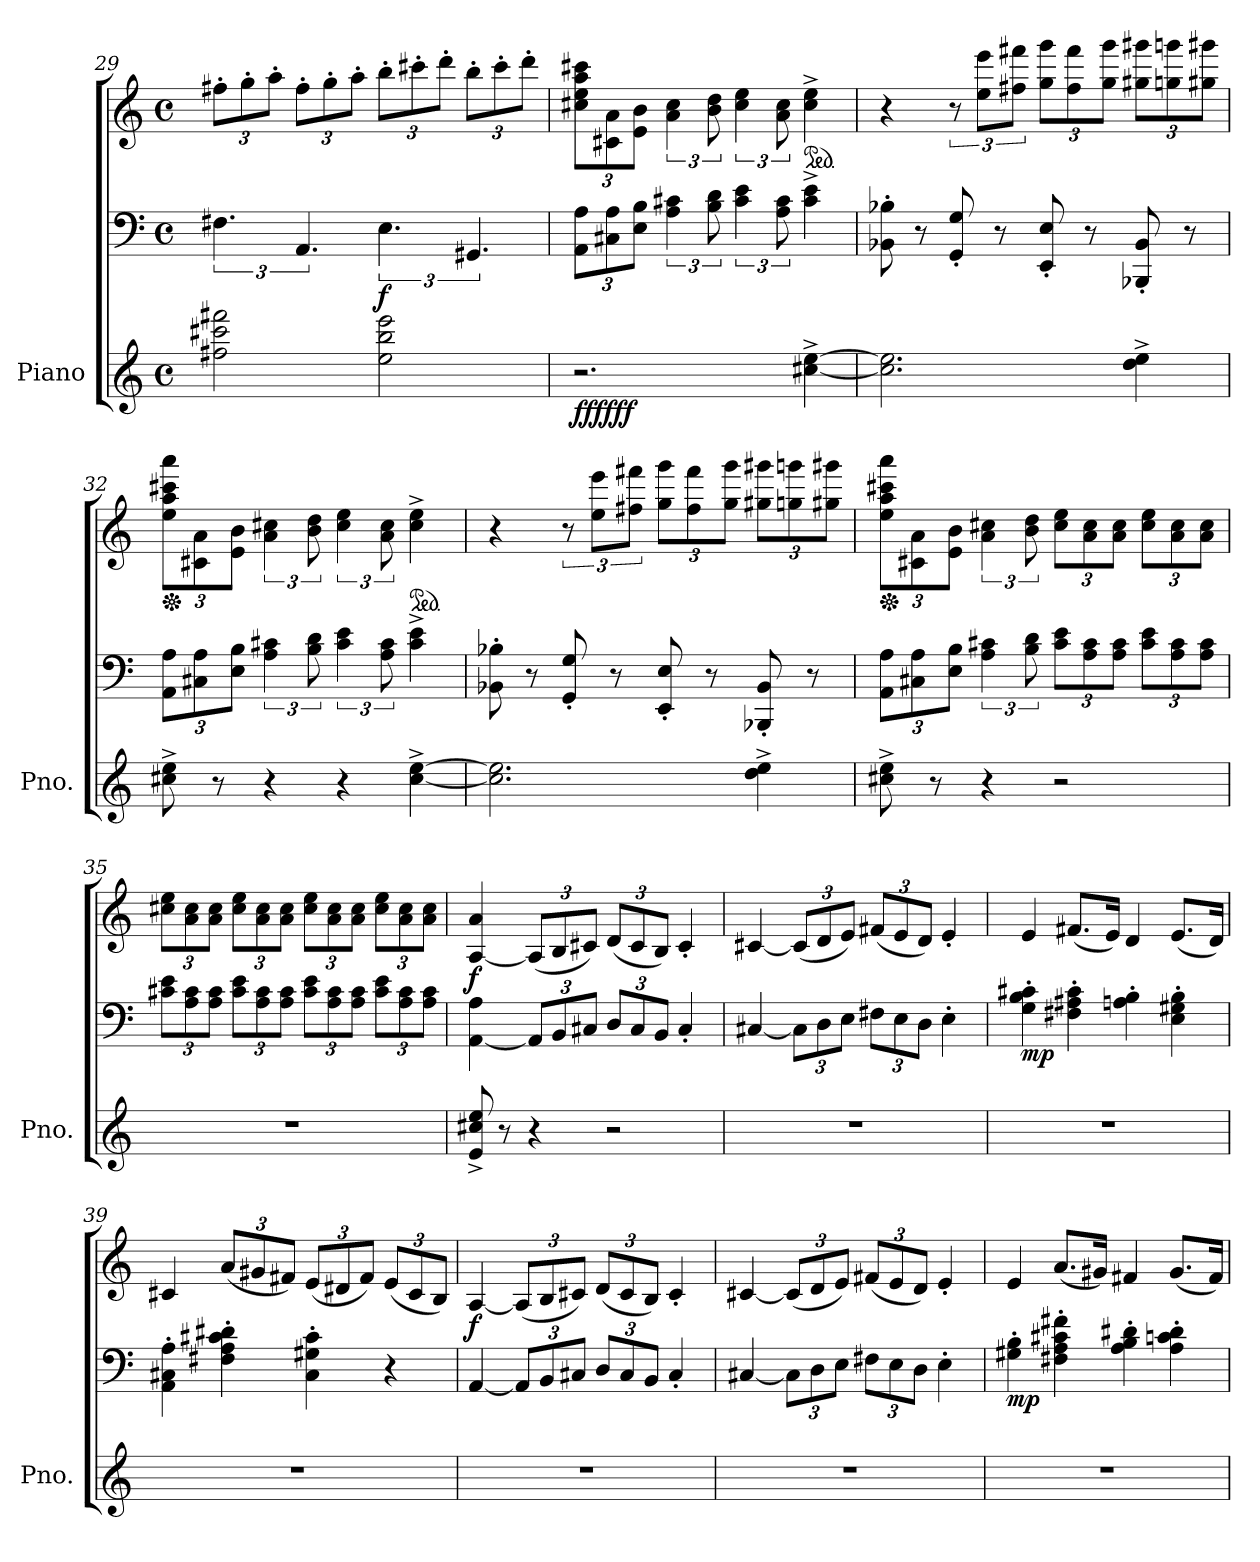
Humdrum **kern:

**kern	**kern	**kern	**dynam
*part1	*part1	*part1	*part1
*staff3	*staff2	*staff1	*staff1/2/3
*I"Piano	*	*	*
*I'Pno.	*	*	*
!!LO:LB:g=z
*clefG2	*clefF4	*clefG2	*
*k[]	*k[]	*k[]	*
*M4/4	*M4/4	*M4/4	*
*met(c)	*met(c)	*met(c)	*
*	*	*Xbrackettup	*
=29	=29	=29	=29
2ff#X\ 2ccc#X\ 2fff#X\	6.F#X\	12ff#X'\L	.
.	.	12gg'\	.
.	.	12aa'\J	.
.	6.AA/	12ff#'\L	.
.	.	12gg'\	.
.	.	12aa'\J	.
!	!	!	!LO:DY:b=2
2ee\ 2bb\ 2eee\	6.E\	12bb'\L	f
.	.	12ccc#X'\	.
.	.	12ddd'\J	.
.	6.GG#X/	12bb'\L	.
.	.	12ccc#'\	.
.	.	12ddd'\J	.
=30	=30	=30	=30
*	*Xbrackettup	*	*
!	!	!	!LO:DY:b=3
!	!	!	!LO:DY:n=1:b=2
!	!	!	!LO:DY:n=2:b
2.r	12AA\ 12A\L	12cc#X\ 12ee\ 12aa\ 12ccc#X\L	ff ff ff
.	12C#X\ 12A\	12c#X\ 12a\	.
.	12E\ 12B\J	12e\ 12b\J	.
*	*brackettup	*brackettup	*
.	6A\ 6c#X\	6a\ 6cc#\	.
.	12B\ 12d\	12b\ 12dd\	.
.	6c#\ 6e\	6cc#\ 6ee\	.
.	12A\ 12c#\	12a\ 12cc#\	.
*	*	*ped	*
[4cc#X\^ [4ee\^	4c#\^ 4e\^	4cc#\^ 4ee\^	.
=31	=31	=31	=31
2.cc#\] 2.ee\]	8BB-X\' 8B-X\'	4r	.
.	8r	.	.
.	8GG/' 8G/'	12r	.
.	.	12ee\ 12eee\L	.
.	8r	.	.
.	.	12ff#X\ 12fff#X\J	.
*	*	*Xbrackettup	*
.	8EE/' 8E/'	12gg\ 12ggg\L	.
.	.	12ff#\ 12fff#\	.
.	8r	.	.
.	.	12gg\ 12ggg\J	.
4dd\^ 4ee\^	8BBB-X/' 8BB-/'	12gg#X\ 12ggg#X\L	.
.	.	12ggn\ 12gggn\	.
.	8r	.	.
.	.	12gg#X\ 12ggg#X\J	.
=32	=32	=32	=32
*	*Xbrackettup	*	*
*	*	*Xped	*
8cc#X\^ 8ee\^	12AA\ 12A\L	12ee\ 12aa\ 12ccc#X\ 12aaa\L	.
.	12C#X\ 12A\	12c#X\ 12a\	.
8r	.	.	.
.	12E\ 12B\J	12e\ 12b\J	.
*	*brackettup	*brackettup	*
4r	6A\ 6c#X\	6a\ 6cc#X\	.
.	12B\ 12d\	12b\ 12dd\	.
4r	6c#\ 6e\	6cc#\ 6ee\	.
.	12A\ 12c#\	12a\ 12cc#\	.
*	*	*ped	*
[4cc#\^ [4ee\^	4c#\^ 4e\^	4cc#\^ 4ee\^	.
!!LO:LB:g=z
=33	=33	=33	=33
2.cc#\] 2.ee\]	8BB-X\' 8B-X\'	4r	.
.	8r	.	.
.	8GG/' 8G/'	12r	.
.	.	12ee\ 12eee\L	.
.	8r	.	.
.	.	12ff#X\ 12fff#X\J	.
*	*	*Xbrackettup	*
.	8EE/' 8E/'	12gg\ 12ggg\L	.
.	.	12ff#\ 12fff#\	.
.	8r	.	.
.	.	12gg\ 12ggg\J	.
4dd\^ 4ee\^	8BBB-X/' 8BB-/'	12gg#X\ 12ggg#X\L	.
.	.	12ggn\ 12gggn\	.
.	8r	.	.
.	.	12gg#X\ 12ggg#X\J	.
=34	=34	=34	=34
*	*Xbrackettup	*	*
*	*	*Xped	*
8cc#X\^ 8ee\^	12AA\ 12A\L	12ee\ 12aa\ 12ccc#X\ 12aaa\L	.
.	12C#X\ 12A\	12c#X\ 12a\	.
8r	.	.	.
.	12E\ 12B\J	12e\ 12b\J	.
*	*brackettup	*brackettup	*
4r	6A\ 6c#X\	6a\ 6cc#X\	.
.	12B\ 12d\	12b\ 12dd\	.
*	*Xbrackettup	*Xbrackettup	*
2r	12c#\ 12e\L	12cc#\ 12ee\L	.
.	12A\ 12c#\	12a\ 12cc#\	.
.	12A\ 12c#\J	12a\ 12cc#\J	.
.	12c#\ 12e\L	12cc#\ 12ee\L	.
.	12A\ 12c#\	12a\ 12cc#\	.
.	12A\ 12c#\J	12a\ 12cc#\J	.
=35	=35	=35	=35
1r	12c#X\ 12e\L	12cc#X\ 12ee\L	.
.	12A\ 12c#\	12a\ 12cc#\	.
.	12A\ 12c#\J	12a\ 12cc#\J	.
.	12c#\ 12e\L	12cc#\ 12ee\L	.
.	12A\ 12c#\	12a\ 12cc#\	.
.	12A\ 12c#\J	12a\ 12cc#\J	.
.	12c#\ 12e\L	12cc#\ 12ee\L	.
.	12A\ 12c#\	12a\ 12cc#\	.
.	12A\ 12c#\J	12a\ 12cc#\J	.
.	12c#\ 12e\L	12cc#\ 12ee\L	.
.	12A\ 12c#\	12a\ 12cc#\	.
.	12A\ 12c#\J	12a\ 12cc#\J	.
!!LO:PB:g=z
=36	=36	=36	=36
!	!	!	!LO:DY:b
8e/^ 8cc#X/^ 8ee/^	[4AA\ 4A\	[4A/ 4a/	f
8r	.	.	.
4r	12AA/L]	(<12A/L]	.
.	12BB/	12B/	.
.	12C#X/J	12c#X/J)	.
2r	12D/L	(<12d/L	.
.	12C#/	12c#/	.
.	12BB/J	12B/J)	.
.	4C#'/	4c#'/	.
=37	=37	=37	=37
1r	[4C#X/	[4c#X/	.
.	12C#\L]	(<12c#/L]	.
.	12D\	12d/	.
.	12E\J	12e/J)	.
.	12F#X\L	(<12f#X/L	.
.	12E\	12e/	.
.	12D\J	12d/J)	.
.	4E'\	4e'/	.
=38	=38	=38	=38
!	!	!	!LO:DY:b=2
1r	4G\' 4B\' 4c#X\'	4e/	mp
.	4F#X\' 4A#X\' 4c#\'	(<8.f#X/L	.
.	.	16e/Jk)	.
.	4An\' 4B\'	4d/	.
.	4E\' 4G#X\' 4B\'	(<8.e/L	.
.	.	16d/Jk)	.
=39	=39	=39	=39
1r	4AA\' 4C#X\' 4A\'	4c#X/	.
.	4F#X\' 4A\' 4c#X\' 4d#X\'	(<12a/L	.
.	.	12g#X/	.
.	.	12f#X/J)	.
.	4C#\' 4G#X\' 4c#\'	(<12e/L	.
.	.	12d#X/	.
.	.	12f#/J)	.
.	4r	(<12e/L	.
.	.	12c#/	.
.	.	12B/J)	.
=40	=40	=40	=40
!	!	!	!LO:DY:b
1r	[4AA/	[4A/	f
.	12AA/L]	(<12A/L]	.
.	12BB/	12B/	.
.	12C#X/J	12c#X/J)	.
.	12D/L	(<12d/L	.
.	12C#/	12c#/	.
.	12BB/J	12B/J)	.
.	4C#'/	4c#'/	.
!!LO:LB:g=z
=41	=41	=41	=41
1r	[4C#X/	[4c#X/	.
.	12C#\L]	(<12c#/L]	.
.	12D\	12d/	.
.	12E\J	12e/J)	.
.	12F#X\L	(<12f#X/L	.
.	12E\	12e/	.
.	12D\J	12d/J)	.
.	4E'\	4e'/	.
=42	=42	=42	=42
!	!	!	!LO:DY:b=2
1r	4G#X\' 4B\'	4e/	mp
.	4F#X\' 4A\' 4c#X\' 4f#X\'	(<8.a/L	.
.	.	16g#X/Jk)	.
.	4A\' 4B\' 4d#X\'	4f#X/	.
.	4A\' 4cn\' 4d#\'	(<8.g#/L	.
.	.	16f#/Jk)	.
=	=	=	=
*-	*-	*-	*-
